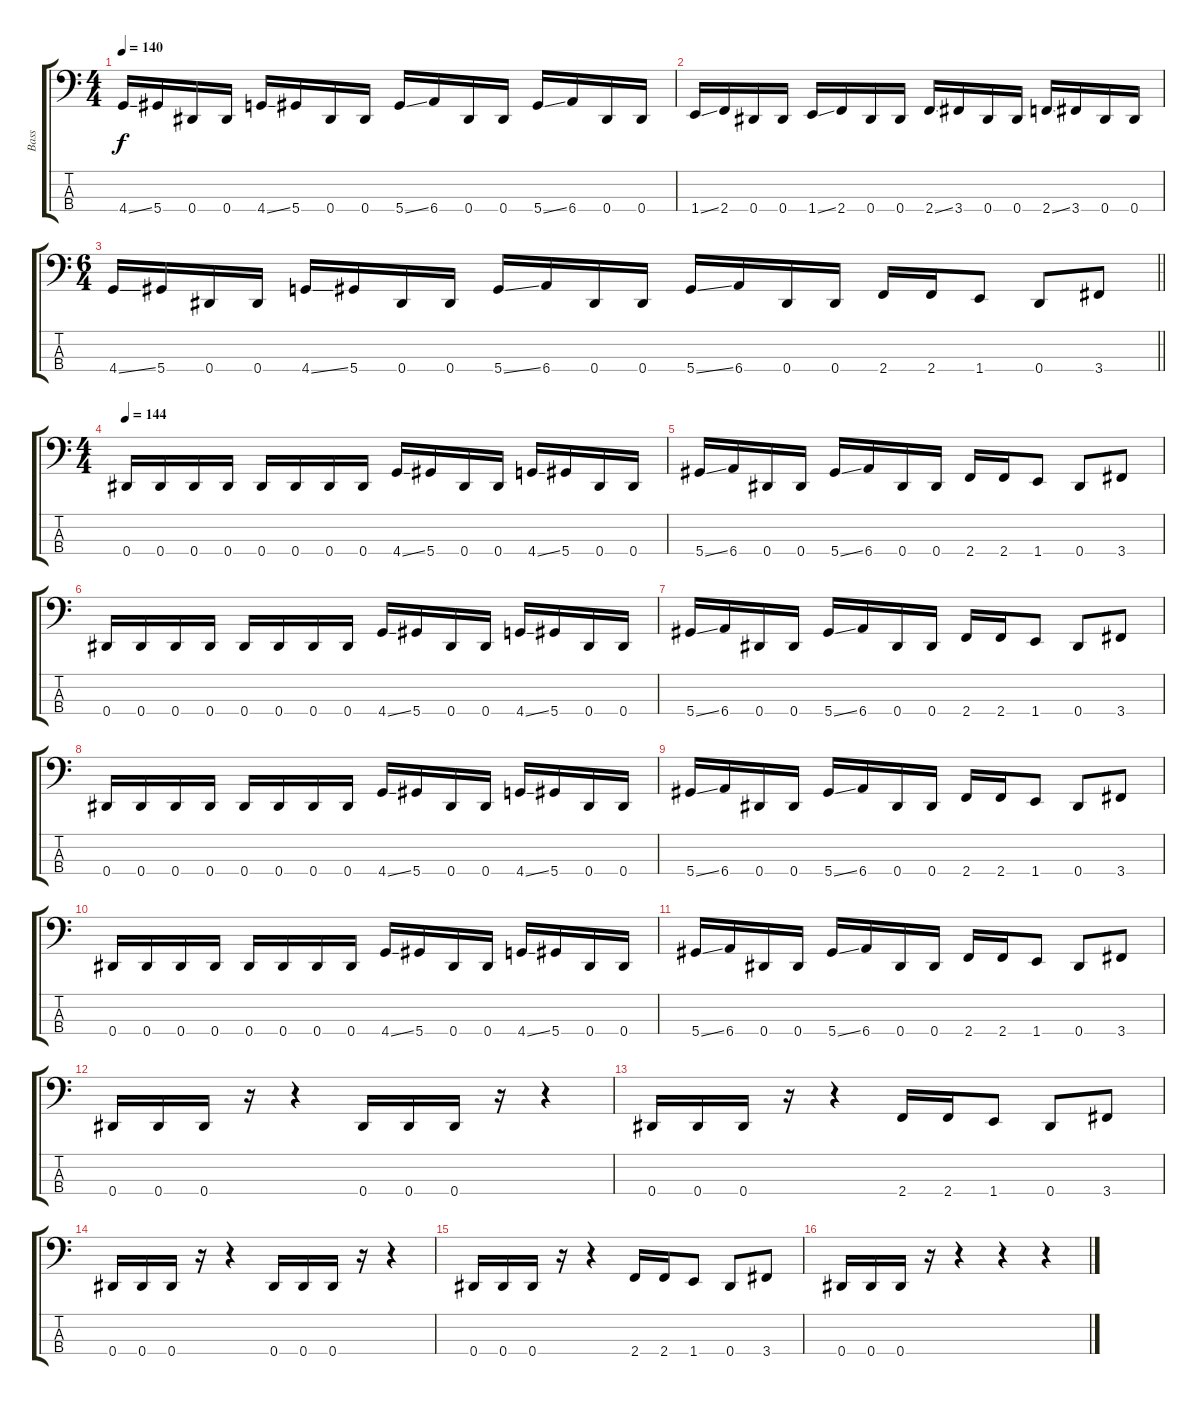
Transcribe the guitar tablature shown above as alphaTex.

\track ("Bass" "Bass") {instrument electricbassfinger}
\staff {score tabs}
\tuning (Gb2 Db2 Ab1 Eb1) {hide}
\ts (4 4)
\tempo 140
\clef f4
\ks c
4.4{ss}.16{dy f} 5.4.16 0.4.16 0.4.16 4.4{ss}.16 5.4.16 0.4.16 0.4.16 5.4{ss}.16 6.4.16 0.4.16 0.4.16 5.4{ss}.16 6.4.16 0.4.16 0.4.16 |
1.4{ss}.16 2.4.16 0.4.16 0.4.16 1.4{ss}.16 2.4.16 0.4.16 0.4.16 2.4{ss}.16 3.4.16 0.4.16 0.4.16 2.4{ss}.16 3.4.16 0.4.16 0.4.16 |
\ts (6 4)
\barLineRight lightlight
4.4{ss}.16 5.4.16 0.4.16 0.4.16 4.4{ss}.16 5.4.16 0.4.16 0.4.16 5.4{ss}.16 6.4.16 0.4.16 0.4.16 5.4{ss}.16 6.4.16 0.4.16 0.4.16 2.4.16 2.4.16 1.4.8 0.4.8 3.4.8 |
\ts (4 4)
\tempo 144
0.4.16 0.4.16 0.4.16 0.4.16 0.4.16 0.4.16 0.4.16 0.4.16 4.4{ss}.16 5.4.16 0.4.16 0.4.16 4.4{ss}.16 5.4.16 0.4.16 0.4.16 |
5.4{ss}.16 6.4.16 0.4.16 0.4.16 5.4{ss}.16 6.4.16 0.4.16 0.4.16 2.4.16 2.4.16 1.4.8 0.4.8 3.4.8 |
0.4.16 0.4.16 0.4.16 0.4.16 0.4.16 0.4.16 0.4.16 0.4.16 4.4{ss}.16 5.4.16 0.4.16 0.4.16 4.4{ss}.16 5.4.16 0.4.16 0.4.16 |
5.4{ss}.16 6.4.16 0.4.16 0.4.16 5.4{ss}.16 6.4.16 0.4.16 0.4.16 2.4.16 2.4.16 1.4.8 0.4.8 3.4.8 |
0.4.16 0.4.16 0.4.16 0.4.16 0.4.16 0.4.16 0.4.16 0.4.16 4.4{ss}.16 5.4.16 0.4.16 0.4.16 4.4{ss}.16 5.4.16 0.4.16 0.4.16 |
5.4{ss}.16 6.4.16 0.4.16 0.4.16 5.4{ss}.16 6.4.16 0.4.16 0.4.16 2.4.16 2.4.16 1.4.8 0.4.8 3.4.8 |
0.4.16 0.4.16 0.4.16 0.4.16 0.4.16 0.4.16 0.4.16 0.4.16 4.4{ss}.16 5.4.16 0.4.16 0.4.16 4.4{ss}.16 5.4.16 0.4.16 0.4.16 |
5.4{ss}.16 6.4.16 0.4.16 0.4.16 5.4{ss}.16 6.4.16 0.4.16 0.4.16 2.4.16 2.4.16 1.4.8 0.4.8 3.4.8 |
0.4.16 0.4.16 0.4.16 r.16 r.4 0.4.16 0.4.16 0.4.16 r.16 r.4 |
0.4.16 0.4.16 0.4.16 r.16 r.4 2.4.16 2.4.16 1.4.8 0.4.8 3.4.8 |
0.4.16 0.4.16 0.4.16 r.16 r.4 0.4.16 0.4.16 0.4.16 r.16 r.4 |
0.4.16 0.4.16 0.4.16 r.16 r.4 2.4.16 2.4.16 1.4.8 0.4.8 3.4.8 |
0.4.16 0.4.16 0.4.16 r.16 r.4 r.4 r.4
